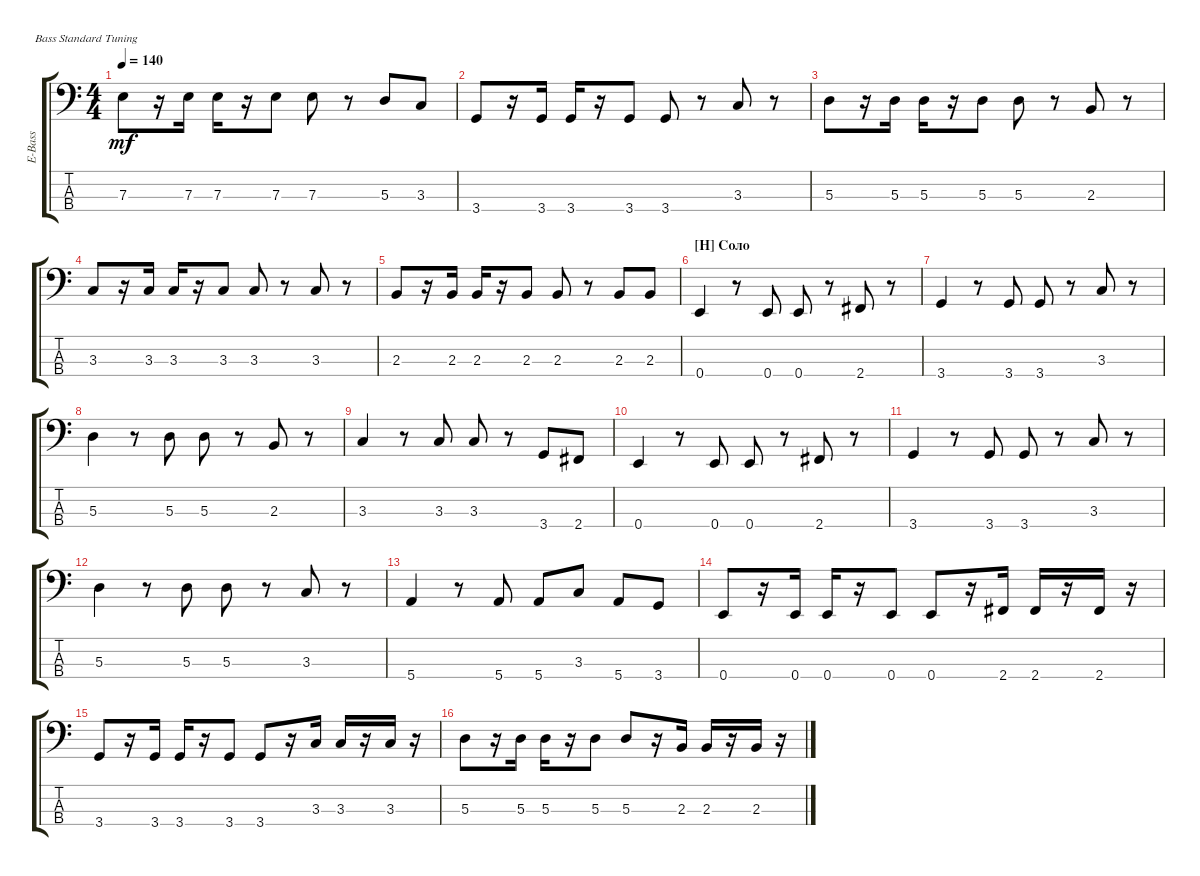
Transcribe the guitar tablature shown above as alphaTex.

\track ("Electric Bass" "E-Bass") {instrument electricbassfinger}
\staff {score tabs}
\tuning (G2 D2 A1 E1)
\ts (4 4)
\tempo 140
\clef f4
\ks c
7.3.8{dy mf} r.16 7.3.16 7.3.16 r.16 7.3.8 7.3.8 r.8 5.3.8 3.3.8 |
3.4.8 r.16 3.4.16 3.4.16 r.16 3.4.8 3.4.8 r.8 3.3.8 r.8 |
5.3.8 r.16 5.3.16 5.3.16 r.16 5.3.8 5.3.8 r.8 2.3.8 r.8 |
3.3.8 r.16 3.3.16 3.3.16 r.16 3.3.8 3.3.8 r.8 3.3.8 r.8 |
2.3.8 r.16 2.3.16 2.3.16 r.16 2.3.8 2.3.8 r.8 2.3.8 2.3.8 |
\section ("H" "Соло")
\scale
0.333333 0.4.4 r.8 0.4.8 0.4.8 r.8 2.4.8 r.8 |
3.4.4 r.8 3.4.8 3.4.8 r.8 3.3.8 r.8 |
5.3.4 r.8 5.3.8 5.3.8 r.8 2.3.8 r.8 |
3.3.4 r.8 3.3.8 3.3.8 r.8 3.4.8 2.4.8 |
0.4.4 r.8 0.4.8 0.4.8 r.8 2.4.8 r.8 |
3.4.4 r.8 3.4.8 3.4.8 r.8 3.3.8 r.8 |
5.3.4 r.8 5.3.8 5.3.8 r.8 3.3.8 r.8 |
5.4.4 r.8 5.4.8 5.4.8 3.3.8 5.4.8 3.4.8 |
0.4.8 r.16 0.4.16 0.4.16 r.16 0.4.8 0.4.8 r.16 2.4.16 2.4.16 r.16 2.4.16 r.16 |
3.4.8 r.16 3.4.16 3.4.16 r.16 3.4.8 3.4.8 r.16 3.3.16 3.3.16 r.16 3.3.16 r.16 |
5.3.8 r.16 5.3.16 5.3.16 r.16 5.3.8 5.3.8 r.16 2.3.16 2.3.16 r.16 2.3.16 r.16
